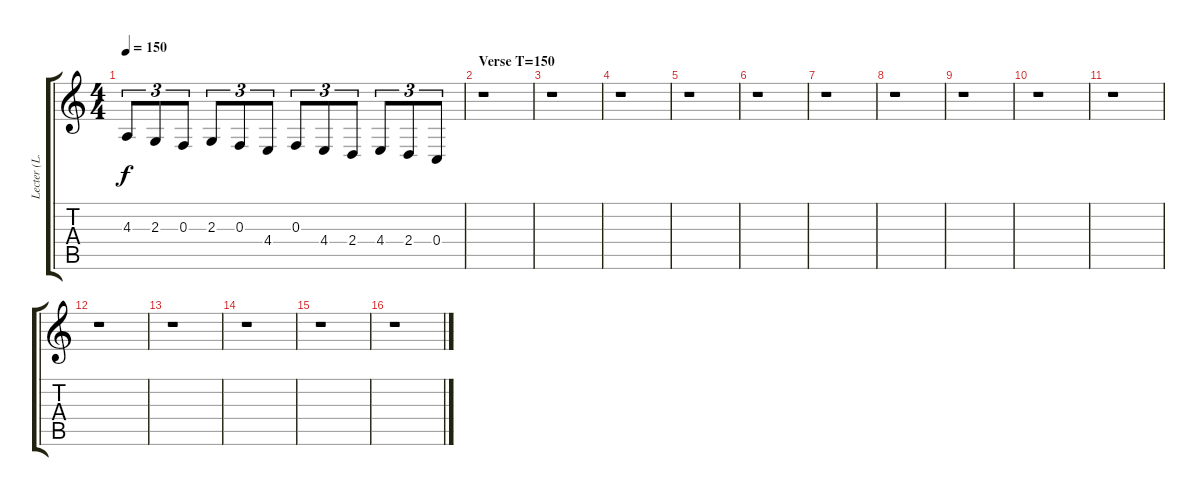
\track ("Lecter (L.H.)" "Lecter (L.") {instrument stringensemble1}
\staff {score tabs}
\tuning (D4 A3 F3 C3 G2 D2) {hide}
\ts (4 4)
\tempo 150
\clef g2
\ks c
4.3.8{tu (3 2) dy f} 2.3.8{tu (3 2)} 0.3.8{tu (3 2)} 2.3.8{tu (3 2)} 0.3.8{tu (3 2)} 4.4.8{tu (3 2)} 0.3.8{tu (3 2)} 4.4.8{tu (3 2)} 2.4.8{tu (3 2)} 4.4.8{tu (3 2)} 2.4.8{tu (3 2)} 0.4.8{tu (3 2)} |
\section ("" "Verse T=150")
r.1 |
r.1 |
r.1 |
r.1 |
r.1 |
r.1 |
r.1 |
r.1 |
r.1 |
r.1 |
r.1 |
r.1 |
r.1 |
r.1 |
r.1
